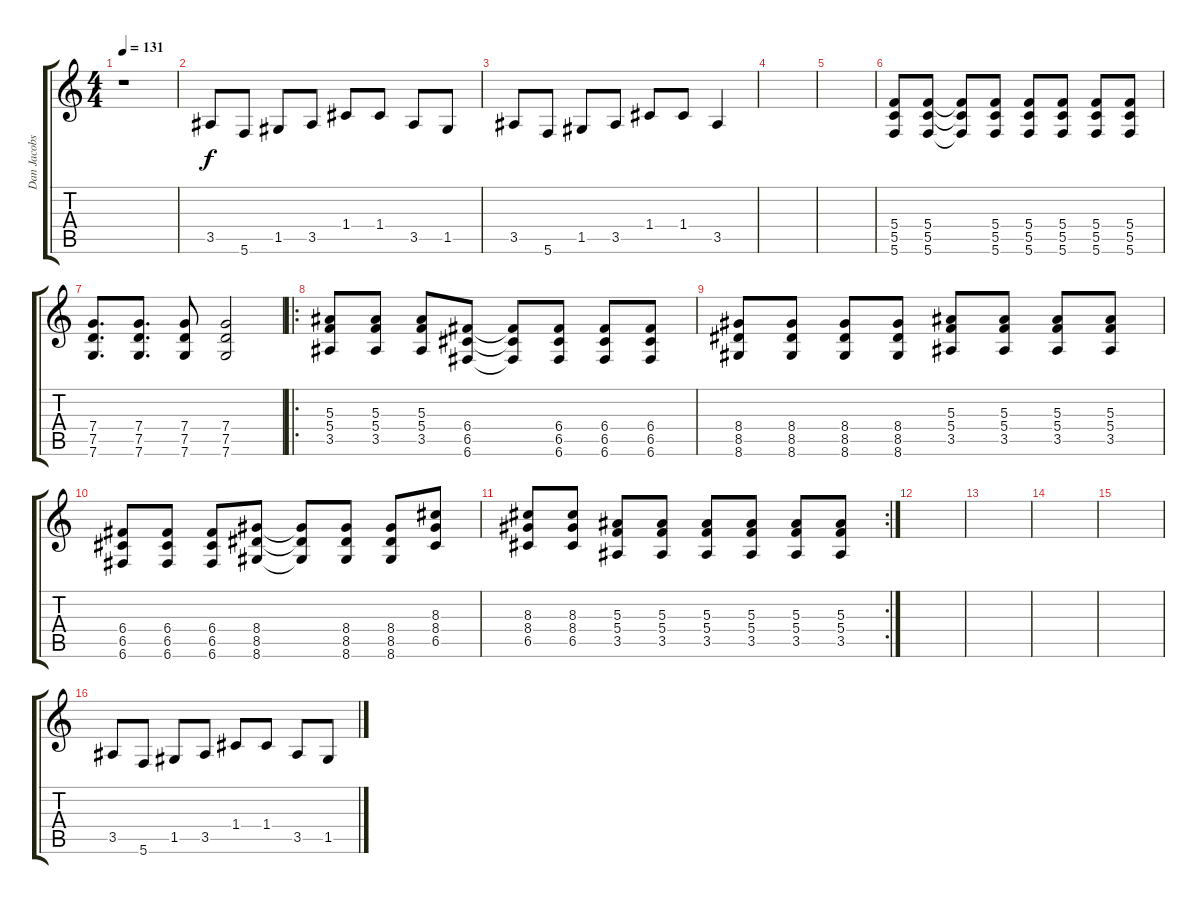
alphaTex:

\track ("Dan Jacobs" "Dan Jacobs") {instrument distortionguitar}
\staff {score tabs}
\tuning (D4 A3 F3 C3 G2 C2) {hide}
\ts (4 4)
\tempo 131
\clef g2
\ks c
r.1{dy f} |
3.5.8 5.6.8 1.5.8 3.5.8 1.4.8 1.4.8 3.5.8 1.5.8 |
3.5.8 5.6.8 1.5.8 3.5.8 1.4.8 1.4.8 3.5.4 |
|
|
(5.4 5.5 5.6).8 (5.4 5.5 5.6).8 (5.4{t} 5.5{t} 5.6{t}).8 (5.4 5.5 5.6).8 (5.4 5.5 5.6).8 (5.4 5.5 5.6).8 (5.4 5.5 5.6).8 (5.4 5.5 5.6).8 |
(7.4 7.5 7.6).8{d} (7.4 7.5 7.6).8{d} (7.4 7.5 7.6).8 (7.4 7.5 7.6).2 |
\ro
(5.3 5.4 3.5).8 (5.3 5.4 3.5).8 (5.3 5.4 3.5).8 (6.4 6.5 6.6).8 (6.4{t} 6.5{t} 6.6{t}).8 (6.4 6.5 6.6).8 (6.4 6.5 6.6).8 (6.4 6.5 6.6).8 |
(8.4 8.5 8.6).8 (8.4 8.5 8.6).8 (8.4 8.5 8.6).8 (8.4 8.5 8.6).8 (5.3 5.4 3.5).8 (5.3 5.4 3.5).8 (5.3 5.4 3.5).8 (5.3 5.4 3.5).8 |
(6.4 6.5 6.6).8 (6.4 6.5 6.6).8 (6.4 6.5 6.6).8 (8.4 8.5 8.6).8 (8.4{t} 8.5{t} 8.6{t}).8 (8.4 8.5 8.6).8 (8.4 8.5 8.6).8 (8.3 8.4 6.5).8 |
\rc 2
(8.3 8.4 6.5).8 (8.3 8.4 6.5).8 (5.3 5.4 3.5).8 (5.3 5.4 3.5).8 (5.3 5.4 3.5).8 (5.3 5.4 3.5).8 (5.3 5.4 3.5).8 (5.3 5.4 3.5).8 |
|
|
|
|
3.5.8 5.6.8 1.5.8 3.5.8 1.4.8 1.4.8 3.5.8 1.5.8
